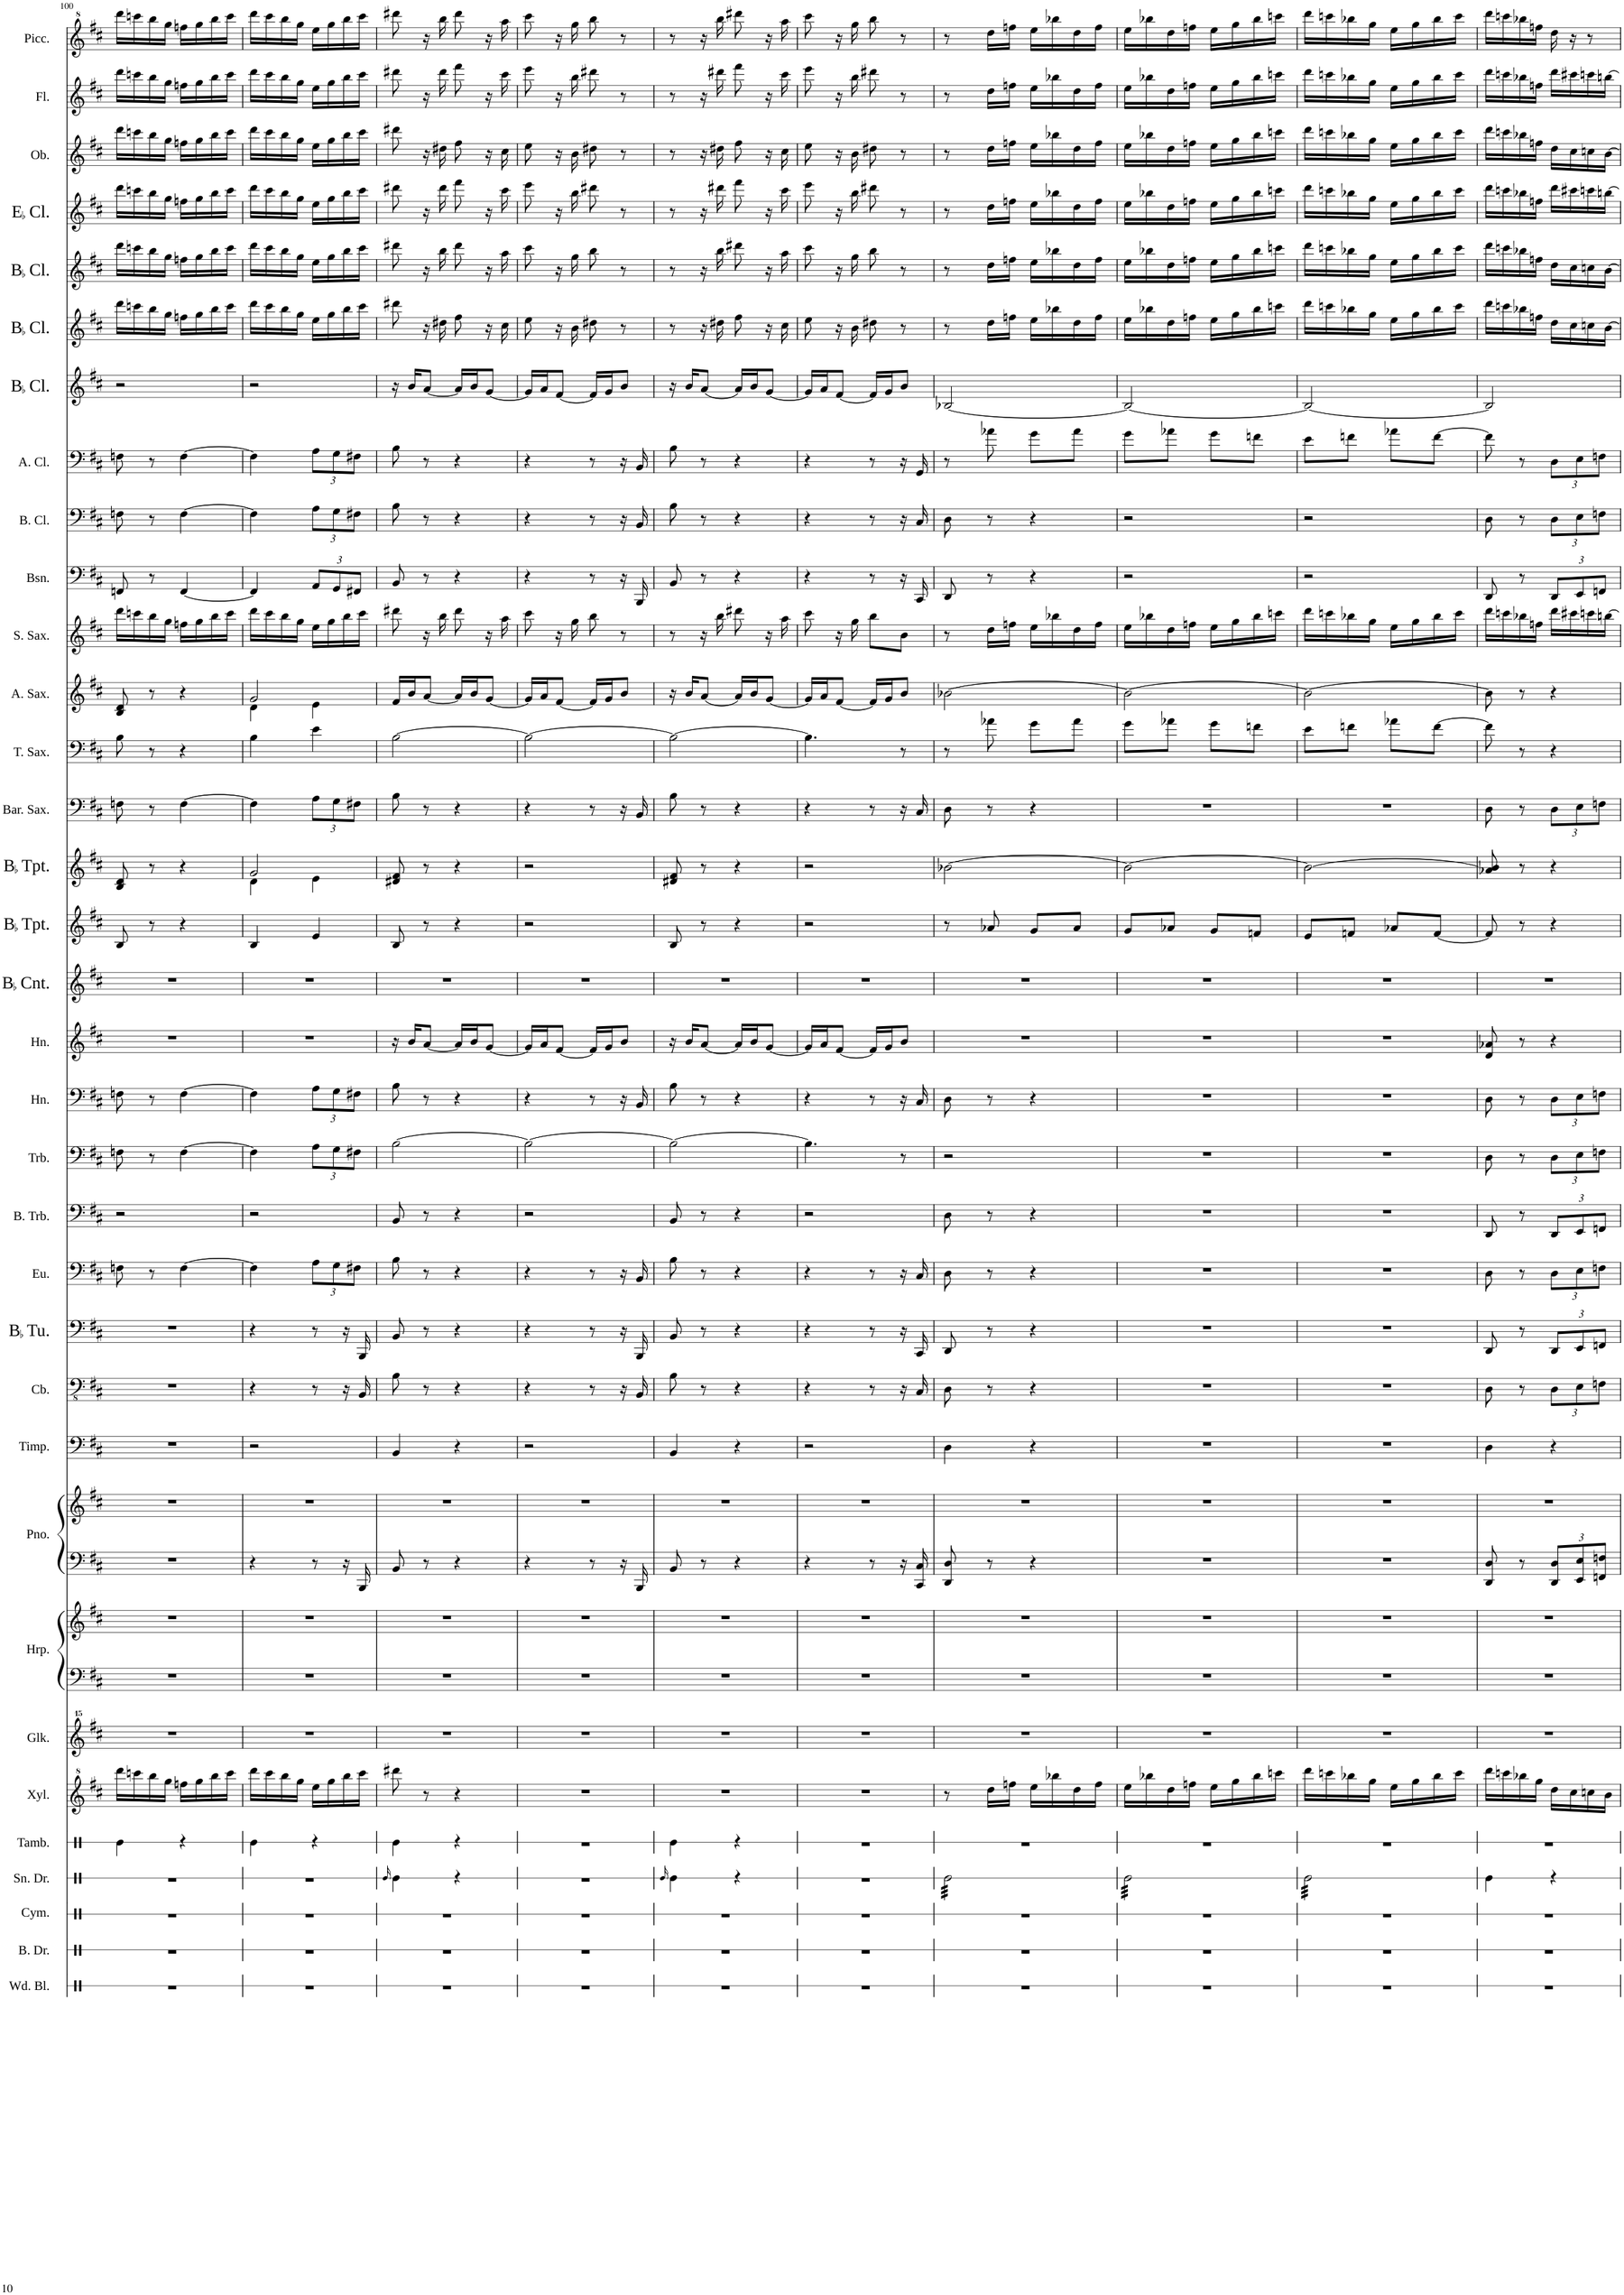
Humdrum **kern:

**kern	**kern	**kern	**kern	**kern	**kern	**kern	**kern	**kern	**kern	**kern	**kern	**kern	**kern	**kern	**kern	**kern	**kern	**kern	**kern	**kern	**kern	**kern	**kern	**kern	**kern	**kern	**kern	**kern	**kern	**kern	**kern	**kern	**kern	**kern	**kern
*part34	*part33	*part32	*part31	*part30	*part29	*part28	*part27	*part27	*part26	*part26	*part25	*part24	*part23	*part22	*part21	*part20	*part19	*part18	*part17	*part16	*part15	*part14	*part13	*part12	*part11	*part10	*part9	*part8	*part7	*part6	*part5	*part4	*part3	*part2	*part1
*staff36	*staff35	*staff34	*staff33	*staff32	*staff31	*staff30	*staff29	*staff28	*staff27	*staff26	*staff25	*staff24	*staff23	*staff22	*staff21	*staff20	*staff19	*staff18	*staff17	*staff16	*staff15	*staff14	*staff13	*staff12	*staff11	*staff10	*staff9	*staff8	*staff7	*staff6	*staff5	*staff4	*staff3	*staff2	*staff1
*I"Wood Blocks	*I"Bass Drum	*I"Cymbal	*I"Snare Drum	*I"Tambourine	*I"Xylophone	*I"Glockenspiel	*I"Harp	*	*I"Piano	*	*I"Timpani	*I"Double Bass	*I"BaccidentalFlat Tuba	*I"Euphonium	*I"Bass Trombone	*I"Trombone	*I"Horn	*I"Horn	*I"BaccidentalFlat Cornet	*I"BaccidentalFlat Trumpet	*I"BaccidentalFlat Trumpet	*I"Baritone Saxophone	*I"Tenor Saxophone	*I"Alto Saxophone	*I"Soprano Saxophone	*I"Bassoon	*I"Bass Clarinet	*I"Alto Clarinet	*I"BaccidentalFlat Clarinet	*I"BaccidentalFlat Clarinet	*I"BaccidentalFlat Clarinet	*I"EaccidentalFlat Clarinet	*I"Oboe	*I"Flute	*I"Piccolo
*I'Wd. Bl.	*I'B. Dr.	*I'Cym.	*I'Sn. Dr.	*I'Tamb.	*I'Xyl.	*I'Glk.	*I'Hrp.	*	*I'Pno.	*	*I'Timp.	*	*I'BaccidentalFlat Tu.	*I'Eu.	*I'B. Trb.	*I'Trb.	*I'Hn.	*I'Hn.	*I'BaccidentalFlat Cnt.	*I'BaccidentalFlat Tpt.	*I'BaccidentalFlat Tpt.	*I'Bar. Sax.	*I'T. Sax.	*I'A. Sax.	*I'S. Sax.	*I'Bsn.	*I'B. Cl.	*I'A. Cl.	*I'BaccidentalFlat Cl.	*I'BaccidentalFlat Cl.	*I'BaccidentalFlat Cl.	*I'EaccidentalFlat Cl.	*I'Ob.	*I'Fl.	*I'Picc.
!!LO:PB:g=z
*clefX	*clefX	*clefX	*clefX	*clefX	*clefG^2	*clefG^^2	*clefF4	*clefG2	*clefF4	*clefG2	*clefF4	*clefFv4	*clefF4	*clefF4	*clefF4	*clefF4	*clefF4	*clefG2	*clefG2	*clefG2	*clefG2	*clefF4	*clefF4	*clefG2	*clefG2	*clefF4	*clefF4	*clefF4	*clefG2	*clefG2	*clefG2	*clefG2	*clefG2	*clefG2	*clefG^2
*	*	*	*	*	*	*	*	*	*	*	*	*Trd7c12	*	*	*	*	*Trd4c7	*Trd4c7	*Trd1c2	*Trd1c2	*Trd1c2	*	*Trd8c14	*Trd5c9	*Trd5c9	*	*Trd8c14	*Trd1c2	*Trd1c2	*Trd1c2	*Trd1c2	*Trd-2c-3	*	*	*Trd-7c-12
*k[]	*k[]	*k[]	*k[]	*k[]	*k[f#c#]	*k[f#c#]	*k[f#c#]	*k[f#c#]	*k[f#c#]	*k[f#c#]	*k[f#c#]	*k[f#c#]	*k[f#c#]	*k[f#c#]	*k[f#c#]	*k[f#c#]	*k[f#c#]	*k[f#c#]	*k[f#c#]	*k[f#c#]	*k[f#c#]	*k[f#c#]	*k[f#c#]	*k[f#c#]	*k[f#c#]	*k[f#c#]	*k[f#c#]	*k[f#c#]	*k[f#c#]	*k[f#c#]	*k[f#c#]	*k[f#c#]	*k[f#c#]	*k[f#c#]	*k[f#c#]
*M2/4	*M2/4	*M2/4	*M2/4	*M2/4	*M2/4	*M2/4	*M2/4	*M2/4	*M2/4	*M2/4	*M2/4	*M2/4	*M2/4	*M2/4	*M2/4	*M2/4	*M2/4	*M2/4	*M2/4	*M2/4	*M2/4	*M2/4	*M2/4	*M2/4	*M2/4	*M2/4	*M2/4	*M2/4	*M2/4	*M2/4	*M2/4	*M2/4	*M2/4	*M2/4	*M2/4
=100	=100	=100	=100	=100	=100	=100	=100	=100	=100	=100	=100	=100	=100	=100	=100	=100	=100	=100	=100	=100	=100	=100	=100	=100	=100	=100	=100	=100	=100	=100	=100	=100	=100	=100	=100
2r	2r	2r	2r	4Re\	16dddd\LL	2r	2r	2r	2r	2r	2r	2r	2r	8Fn\	2r	8Fn\	8Fn\	2r	2r	8B/	8B/ 8d/	8Fn\	8B\	8B/ 8d/	16ddd\LL	8FFn/	8Fn\	8Fn\	2r	16ddd\LL	16ddd\LL	16ddd\LL	16ddd\LL	16ddd\LL	16dddd\LL
.	.	.	.	.	16ccccn\	.	.	.	.	.	.	.	.	.	.	.	.	.	.	.	.	.	.	.	16cccn\	.	.	.	.	16cccn\	16cccn\	16cccn\	16cccn\	16cccn\	16ccccn\
.	.	.	.	.	16bbb\	.	.	.	.	.	.	.	.	8r	.	8r	8r	.	.	8r	8r	8r	8r	8r	16bb\	8r	8r	8r	.	16bb\	16bb\	16bb\	16bb\	16bb\	16bbb\
.	.	.	.	.	16ggg\JJ	.	.	.	.	.	.	.	.	.	.	.	.	.	.	.	.	.	.	.	16gg\JJ	.	.	.	.	16gg\JJ	16gg\JJ	16gg\JJ	16gg\JJ	16gg\JJ	16ggg\JJ
.	.	.	.	4r	16fffn\LL	.	.	.	.	.	.	.	.	[4F\	.	[4F\	[4F\	.	.	4r	4r	[4F\	4r	4r	16ffn\LL	[4FF/	[4F\	[4F\	.	16ffn\LL	16ffn\LL	16ffn\LL	16ffn\LL	16ffn\LL	16fffn\LL
.	.	.	.	.	16ggg\	.	.	.	.	.	.	.	.	.	.	.	.	.	.	.	.	.	.	.	16gg\	.	.	.	.	16gg\	16gg\	16gg\	16gg\	16gg\	16ggg\
.	.	.	.	.	16bbb\	.	.	.	.	.	.	.	.	.	.	.	.	.	.	.	.	.	.	.	16bb\	.	.	.	.	16bb\	16bb\	16bb\	16bb\	16bb\	16bbb\
.	.	.	.	.	16cccc\JJ	.	.	.	.	.	.	.	.	.	.	.	.	.	.	.	.	.	.	.	16ccc\JJ	.	.	.	.	16ccc\JJ	16ccc\JJ	16ccc\JJ	16ccc\JJ	16ccc\JJ	16cccc\JJ
=101	=101	=101	=101	=101	=101	=101	=101	=101	=101	=101	=101	=101	=101	=101	=101	=101	=101	=101	=101	=101	=101	=101	=101	=101	=101	=101	=101	=101	=101	=101	=101	=101	=101	=101	=101
*	*	*	*	*	*	*	*	*	*	*	*	*	*	*	*	*	*	*	*	*	*^	*	*	*^	*	*	*	*	*	*	*	*	*	*	*
2r	2r	2r	2r	4Re\	16dddd\LL	2r	2r	2r	4r	2r	2r	4r	4r	4F\]	2r	4F\]	4F\]	2r	2r	4B/	2g/	4d\	4F\]	4B\	2g/	4d\	16ddd\LL	4FF/]	4F\]	4F\]	2r	16ddd\LL	16ddd\LL	16ddd\LL	16ddd\LL	16ddd\LL	16dddd\LL
.	.	.	.	.	16cccc#\	.	.	.	.	.	.	.	.	.	.	.	.	.	.	.	.	.	.	.	.	.	16ccc#\	.	.	.	.	16ccc#\	16ccc#\	16ccc#\	16ccc#\	16ccc#\	16cccc#\
.	.	.	.	.	16bbb\	.	.	.	.	.	.	.	.	.	.	.	.	.	.	.	.	.	.	.	.	.	16bb\	.	.	.	.	16bb\	16bb\	16bb\	16bb\	16bb\	16bbb\
.	.	.	.	.	16ggg\JJ	.	.	.	.	.	.	.	.	.	.	.	.	.	.	.	.	.	.	.	.	.	16gg\JJ	.	.	.	.	16gg\JJ	16gg\JJ	16gg\JJ	16gg\JJ	16gg\JJ	16ggg\JJ
*	*	*	*	*	*	*	*	*	*	*	*	*	*	*Xbrackettup	*	*Xbrackettup	*Xbrackettup	*	*	*	*	*	*Xbrackettup	*	*	*	*	*Xbrackettup	*Xbrackettup	*Xbrackettup	*	*	*	*	*	*	*
.	.	.	.	4r	16eee\LL	.	.	.	8r	.	.	8r	8r	12A\L	.	12A\L	12A\L	.	.	4e/	.	4e\	12A\L	4e\	.	4e\	16ee\LL	12AA/L	12A\L	12A\L	.	16ee\LL	16ee\LL	16ee\LL	16ee\LL	16ee\LL	16eee\LL
.	.	.	.	.	16ggg\	.	.	.	.	.	.	.	.	.	.	.	.	.	.	.	.	.	.	.	.	.	16gg\	.	.	.	.	16gg\	16gg\	16gg\	16gg\	16gg\	16ggg\
.	.	.	.	.	.	.	.	.	.	.	.	.	.	12G\	.	12G\	12G\	.	.	.	.	.	12G\	.	.	.	.	12GG/	12G\	12G\	.	.	.	.	.	.	.
.	.	.	.	.	16bbb\	.	.	.	16r	.	.	16r	16r	.	.	.	.	.	.	.	.	.	.	.	.	.	16bb\	.	.	.	.	16bb\	16bb\	16bb\	16bb\	16bb\	16bbb\
.	.	.	.	.	.	.	.	.	.	.	.	.	.	12F#X\J	.	12F#X\J	12F#X\J	.	.	.	.	.	12F#X\J	.	.	.	.	12FF#X/J	12F#X\J	12F#X\J	.	.	.	.	.	.	.
.	.	.	.	.	16cccc#\JJ	.	.	.	16BBB/	.	.	16BBB/	16BBB/	.	.	.	.	.	.	.	.	.	.	.	.	.	16ccc#\JJ	.	.	.	.	16ccc#\JJ	16ccc#\JJ	16ccc#\JJ	16ccc#\JJ	16ccc#\JJ	16cccc#\JJ
*	*	*	*	*	*	*	*	*	*	*	*	*	*	*	*	*	*	*	*	*	*v	*v	*	*	*v	*v	*	*	*	*	*	*	*	*	*	*	*
=102	=102	=102	=102	=102	=102	=102	=102	=102	=102	=102	=102	=102	=102	=102	=102	=102	=102	=102	=102	=102	=102	=102	=102	=102	=102	=102	=102	=102	=102	=102	=102	=102	=102	=102	=102
.	.	.	16qRe/	.	.	.	.	.	.	.	.	.	.	.	.	.	.	.	.	.	.	.	.	.	.	.	.	.	.	.	.	.	.	.	.
2r	2r	2r	4Re\	4Re\	8dddd#X\	2r	2r	2r	8BB/	2r	4BB/	8BB\	8BB/	8B\	8BB/	[2B\	8B\	16r	2r	8B/	8d#X/ 8f#/	8B\	[2B\	16f#/LL	8ddd#X\	8BB/	8B\	8B\	16r	8ddd#X\	8ddd#X\	8ddd#X\	8ddd#X\	8ddd#X\	8dddd#X\
.	.	.	.	.	.	.	.	.	.	.	.	.	.	.	.	.	.	16b/KL	.	.	.	.	.	16b/J	.	.	.	.	16b/KL	.	.	.	.	.	.
.	.	.	.	.	8r	.	.	.	8r	.	.	8r	8r	8r	8r	.	8r	[8a/J	.	8r	8r	8r	.	[8a/J	16r	8r	8r	8r	[8a/J	16r	16r	16r	16r	16r	16r
.	.	.	.	.	.	.	.	.	.	.	.	.	.	.	.	.	.	.	.	.	.	.	.	.	16bb\	.	.	.	.	16dd#X\	16bb\	16ddd#\	16dd#X\	16ddd#\	16bbb\
.	.	.	4r	4r	4r	.	.	.	4r	.	4r	4r	4r	4r	4r	.	4r	16a/LL]	.	4r	4r	4r	.	16a/LL]	8ddd#\	4r	4r	4r	16a/LL]	8ff#\	8ddd#\	8fff#\	8ff#\	8fff#\	8dddd#\
.	.	.	.	.	.	.	.	.	.	.	.	.	.	.	.	.	.	16b/J	.	.	.	.	.	16b/J	.	.	.	.	16b/J	.	.	.	.	.	.
.	.	.	.	.	.	.	.	.	.	.	.	.	.	.	.	.	.	[8g/J	.	.	.	.	.	[8g/J	16r	.	.	.	[8g/J	16r	16r	16r	16r	16r	16r
.	.	.	.	.	.	.	.	.	.	.	.	.	.	.	.	.	.	.	.	.	.	.	.	.	16aa\	.	.	.	.	16cc#\	16aa\	16ccc#\	16cc#\	16ccc#\	16aaa\
=103	=103	=103	=103	=103	=103	=103	=103	=103	=103	=103	=103	=103	=103	=103	=103	=103	=103	=103	=103	=103	=103	=103	=103	=103	=103	=103	=103	=103	=103	=103	=103	=103	=103	=103	=103
2r	2r	2r	2r	2r	2r	2r	2r	2r	4r	2r	2r	4r	4r	4r	2r	2B\_	4r	16g/LL]	2r	2r	2r	4r	2B\_	16g/LL]	8ccc#\	4r	4r	4r	16g/LL]	8ee\	8ccc#\	8eee\	8ee\	8eee\	8cccc#\
.	.	.	.	.	.	.	.	.	.	.	.	.	.	.	.	.	.	16a/J	.	.	.	.	.	16a/J	.	.	.	.	16a/J	.	.	.	.	.	.
.	.	.	.	.	.	.	.	.	.	.	.	.	.	.	.	.	.	[8f#/J	.	.	.	.	.	[8f#/J	16r	.	.	.	[8f#/J	16r	16r	16r	16r	16r	16r
.	.	.	.	.	.	.	.	.	.	.	.	.	.	.	.	.	.	.	.	.	.	.	.	.	16gg\	.	.	.	.	16b\	16gg\	16bb\	16b\	16bb\	16ggg\
.	.	.	.	.	.	.	.	.	8r	.	.	8r	8r	8r	.	.	8r	16f#/LL]	.	.	.	8r	.	16f#/LL]	8bb\	8r	8r	8r	16f#/LL]	8dd#X\	8bb\	8ddd#X\	8dd#X\	8ddd#X\	8bbb\
.	.	.	.	.	.	.	.	.	.	.	.	.	.	.	.	.	.	16g/J	.	.	.	.	.	16g/J	.	.	.	.	16g/J	.	.	.	.	.	.
.	.	.	.	.	.	.	.	.	16r	.	.	16r	16r	16r	.	.	16r	8b/J	.	.	.	16r	.	8b/J	8r	16r	16r	16r	8b/J	8r	8r	8r	8r	8r	8r
.	.	.	.	.	.	.	.	.	16BBB/	.	.	16BBB/	16BBB/	16BB/	.	.	16BB/	.	.	.	.	16BB/	.	.	.	16BBB/	16BB/	16BB/	.	.	.	.	.	.	.
=104	=104	=104	=104	=104	=104	=104	=104	=104	=104	=104	=104	=104	=104	=104	=104	=104	=104	=104	=104	=104	=104	=104	=104	=104	=104	=104	=104	=104	=104	=104	=104	=104	=104	=104	=104
.	.	.	16qRe/	.	.	.	.	.	.	.	.	.	.	.	.	.	.	.	.	.	.	.	.	.	.	.	.	.	.	.	.	.	.	.	.
2r	2r	2r	4Re\	4Re\	2r	2r	2r	2r	8BB/	2r	4BB/	8BB\	8BB/	8B\	8BB/	2B\_	8B\	16r	2r	8B/	8d#X/ 8f#/	8B\	2B\_	16r	8r	8BB/	8B\	8B\	16r	8r	8r	8r	8r	8r	8r
.	.	.	.	.	.	.	.	.	.	.	.	.	.	.	.	.	.	16b/KL	.	.	.	.	.	16b/KL	.	.	.	.	16b/KL	.	.	.	.	.	.
.	.	.	.	.	.	.	.	.	8r	.	.	8r	8r	8r	8r	.	8r	[8a/J	.	8r	8r	8r	.	[8a/J	16r	8r	8r	8r	[8a/J	16r	16r	16r	16r	16r	16r
.	.	.	.	.	.	.	.	.	.	.	.	.	.	.	.	.	.	.	.	.	.	.	.	.	16bb\	.	.	.	.	16dd#X\	16bb\	16ddd#X\	16dd#X\	16ddd#X\	16bbb\
.	.	.	4r	4r	.	.	.	.	4r	.	4r	4r	4r	4r	4r	.	4r	16a/LL]	.	4r	4r	4r	.	16a/LL]	8ddd#X\	4r	4r	4r	16a/LL]	8ff#\	8ddd#X\	8fff#\	8ff#\	8fff#\	8dddd#X\
.	.	.	.	.	.	.	.	.	.	.	.	.	.	.	.	.	.	16b/J	.	.	.	.	.	16b/J	.	.	.	.	16b/J	.	.	.	.	.	.
.	.	.	.	.	.	.	.	.	.	.	.	.	.	.	.	.	.	[8g/J	.	.	.	.	.	[8g/J	16r	.	.	.	[8g/J	16r	16r	16r	16r	16r	16r
.	.	.	.	.	.	.	.	.	.	.	.	.	.	.	.	.	.	.	.	.	.	.	.	.	16aa\	.	.	.	.	16cc#\	16aa\	16ccc#\	16cc#\	16ccc#\	16aaa\
=105	=105	=105	=105	=105	=105	=105	=105	=105	=105	=105	=105	=105	=105	=105	=105	=105	=105	=105	=105	=105	=105	=105	=105	=105	=105	=105	=105	=105	=105	=105	=105	=105	=105	=105	=105
2r	2r	2r	2r	2r	2r	2r	2r	2r	4r	2r	2r	4r	4r	4r	2r	4.B\]	4r	16g/LL]	2r	2r	2r	4r	4.B\]	16g/LL]	8ccc#\	4r	4r	4r	16g/LL]	8ee\	8ccc#\	8eee\	8ee\	8eee\	8cccc#\
.	.	.	.	.	.	.	.	.	.	.	.	.	.	.	.	.	.	16a/J	.	.	.	.	.	16a/J	.	.	.	.	16a/J	.	.	.	.	.	.
.	.	.	.	.	.	.	.	.	.	.	.	.	.	.	.	.	.	[8f#/J	.	.	.	.	.	[8f#/J	16r	.	.	.	[8f#/J	16r	16r	16r	16r	16r	16r
.	.	.	.	.	.	.	.	.	.	.	.	.	.	.	.	.	.	.	.	.	.	.	.	.	16gg\	.	.	.	.	16b\	16gg\	16bb\	16b\	16bb\	16ggg\
.	.	.	.	.	.	.	.	.	8r	.	.	8r	8r	8r	.	.	8r	16f#/LL]	.	.	.	8r	.	16f#/LL]	8bb\L	8r	8r	8r	16f#/LL]	8dd#X\	8bb\	8ddd#X\	8dd#X\	8ddd#X\	8bbb\
.	.	.	.	.	.	.	.	.	.	.	.	.	.	.	.	.	.	16g/J	.	.	.	.	.	16g/J	.	.	.	.	16g/J	.	.	.	.	.	.
.	.	.	.	.	.	.	.	.	16r	.	.	16r	16r	16r	.	8r	16r	8b/J	.	.	.	16r	8r	8b/J	8b\J	16r	16r	16r	8b/J	8r	8r	8r	8r	8r	8r
.	.	.	.	.	.	.	.	.	16CC#/ 16C#/	.	.	16CC#/	16CC#/	16C#/	.	.	16C#/	.	.	.	.	16C#/	.	.	.	16CC#/	16C#/	16GG/	.	.	.	.	.	.	.
=106	=106	=106	=106	=106	=106	=106	=106	=106	=106	=106	=106	=106	=106	=106	=106	=106	=106	=106	=106	=106	=106	=106	=106	=106	=106	=106	=106	=106	=106	=106	=106	=106	=106	=106	=106
*	*	*	*^	*	*	*	*	*	*	*	*	*	*	*	*	*	*	*	*	*	*	*	*	*	*	*	*	*	*	*	*	*	*	*	*
*	*	*	*	*Xbrackettup	*	*	*	*	*	*	*	*	*	*	*	*	*	*	*	*	*	*	*	*	*	*	*	*	*	*	*	*	*	*	*	*
*	*	*	*tremolo	*	*	*	*	*	*	*	*	*	*	*	*	*	*	*	*	*	*	*	*	*	*	*	*	*	*	*	*	*	*	*	*	*
2r	2r	2r	32Re\LLL	24ReLL	2r	8r	2r	2r	2r	8DD/ 8D/	2r	4D\	8DD\	8DD/	8D\	8D\	2r	8D\	2r	2r	8r	[2b-X\	8D\	8r	[2b-X\	8r	8DD/	8D\	8r	[2B-X/	8r	8r	8r	8r	8r	8r
.	.	.	32Re\	.	.	.	.	.	.	.	.	.	.	.	.	.	.	.	.	.	.	.	.	.	.	.	.	.	.	.	.	.	.	.	.	.
.	.	.	.	24Re	.	.	.	.	.	.	.	.	.	.	.	.	.	.	.	.	.	.	.	.	.	.	.	.	.	.	.	.	.	.	.	.
.	.	.	32Re\	.	.	.	.	.	.	.	.	.	.	.	.	.	.	.	.	.	.	.	.	.	.	.	.	.	.	.	.	.	.	.	.	.
.	.	.	.	24Re	.	.	.	.	.	.	.	.	.	.	.	.	.	.	.	.	.	.	.	.	.	.	.	.	.	.	.	.	.	.	.	.
.	.	.	32Re\	.	.	.	.	.	.	.	.	.	.	.	.	.	.	.	.	.	.	.	.	.	.	.	.	.	.	.	.	.	.	.	.	.
.	.	.	32Re\	24Re	.	16ddd\LL	.	.	.	8r	.	.	8r	8r	8r	8r	.	8r	.	.	8a-X/	.	8r	8a-X\	.	16dd\LL	8r	8r	8a-X\	.	16dd\LL	16dd\LL	16dd\LL	16dd\LL	16dd\LL	16ddd\LL
.	.	.	32Re\	.	.	.	.	.	.	.	.	.	.	.	.	.	.	.	.	.	.	.	.	.	.	.	.	.	.	.	.	.	.	.	.	.
.	.	.	.	24Re	.	.	.	.	.	.	.	.	.	.	.	.	.	.	.	.	.	.	.	.	.	.	.	.	.	.	.	.	.	.	.	.
.	.	.	32Re\	.	.	16fffn\JJ	.	.	.	.	.	.	.	.	.	.	.	.	.	.	.	.	.	.	.	16ffn\JJ	.	.	.	.	16ffn\JJ	16ffn\JJ	16ffn\JJ	16ffn\JJ	16ffn\JJ	16fffn\JJ
.	.	.	.	24ReJJ	.	.	.	.	.	.	.	.	.	.	.	.	.	.	.	.	.	.	.	.	.	.	.	.	.	.	.	.	.	.	.	.
.	.	.	32Re\	.	.	.	.	.	.	.	.	.	.	.	.	.	.	.	.	.	.	.	.	.	.	.	.	.	.	.	.	.	.	.	.	.
.	.	.	32Re\	24ReLL	.	16eee\LL	.	.	.	4r	.	4r	4r	4r	4r	4r	.	4r	.	.	8g/L	.	4r	8g\L	.	16ee\LL	4r	4r	8g\L	.	16ee\LL	16ee\LL	16ee\LL	16ee\LL	16ee\LL	16eee\LL
.	.	.	32Re\	.	.	.	.	.	.	.	.	.	.	.	.	.	.	.	.	.	.	.	.	.	.	.	.	.	.	.	.	.	.	.	.	.
.	.	.	.	24Re	.	.	.	.	.	.	.	.	.	.	.	.	.	.	.	.	.	.	.	.	.	.	.	.	.	.	.	.	.	.	.	.
.	.	.	32Re\	.	.	16bbb-X\	.	.	.	.	.	.	.	.	.	.	.	.	.	.	.	.	.	.	.	16bb-X\	.	.	.	.	16bb-X\	16bb-X\	16bb-X\	16bb-X\	16bb-X\	16bbb-X\
.	.	.	.	24Re	.	.	.	.	.	.	.	.	.	.	.	.	.	.	.	.	.	.	.	.	.	.	.	.	.	.	.	.	.	.	.	.
.	.	.	32Re\	.	.	.	.	.	.	.	.	.	.	.	.	.	.	.	.	.	.	.	.	.	.	.	.	.	.	.	.	.	.	.	.	.
.	.	.	32Re\	24Re	.	16ddd\	.	.	.	.	.	.	.	.	.	.	.	.	.	.	8a-/J	.	.	8a-\J	.	16dd\	.	.	8a-\J	.	16dd\	16dd\	16dd\	16dd\	16dd\	16ddd\
.	.	.	32Re\	.	.	.	.	.	.	.	.	.	.	.	.	.	.	.	.	.	.	.	.	.	.	.	.	.	.	.	.	.	.	.	.	.
.	.	.	.	24Re	.	.	.	.	.	.	.	.	.	.	.	.	.	.	.	.	.	.	.	.	.	.	.	.	.	.	.	.	.	.	.	.
.	.	.	32Re\	.	.	16fff\JJ	.	.	.	.	.	.	.	.	.	.	.	.	.	.	.	.	.	.	.	16ff\JJ	.	.	.	.	16ff\JJ	16ff\JJ	16ff\JJ	16ff\JJ	16ff\JJ	16fff\JJ
.	.	.	.	24ReJJ	.	.	.	.	.	.	.	.	.	.	.	.	.	.	.	.	.	.	.	.	.	.	.	.	.	.	.	.	.	.	.	.
.	.	.	32Re\JJJ	.	.	.	.	.	.	.	.	.	.	.	.	.	.	.	.	.	.	.	.	.	.	.	.	.	.	.	.	.	.	.	.	.
=107	=107	=107	=107	=107	=107	=107	=107	=107	=107	=107	=107	=107	=107	=107	=107	=107	=107	=107	=107	=107	=107	=107	=107	=107	=107	=107	=107	=107	=107	=107	=107	=107	=107	=107	=107	=107
2r	2r	2r	32Re\LLL	24ReLL	2r	16eee\LL	2r	2r	2r	2r	2r	2r	2r	2r	2r	2r	2r	2r	2r	2r	8g/L	2b-\_	2r	8g\L	2b-\_	16ee\LL	2r	2r	8g\L	2B-/_	16ee\LL	16ee\LL	16ee\LL	16ee\LL	16ee\LL	16eee\LL
.	.	.	32Re\	.	.	.	.	.	.	.	.	.	.	.	.	.	.	.	.	.	.	.	.	.	.	.	.	.	.	.	.	.	.	.	.	.
.	.	.	.	24Re	.	.	.	.	.	.	.	.	.	.	.	.	.	.	.	.	.	.	.	.	.	.	.	.	.	.	.	.	.	.	.	.
.	.	.	32Re\	.	.	16bbb-X\	.	.	.	.	.	.	.	.	.	.	.	.	.	.	.	.	.	.	.	16bb-X\	.	.	.	.	16bb-X\	16bb-X\	16bb-X\	16bb-X\	16bb-X\	16bbb-X\
.	.	.	.	24Re	.	.	.	.	.	.	.	.	.	.	.	.	.	.	.	.	.	.	.	.	.	.	.	.	.	.	.	.	.	.	.	.
.	.	.	32Re\	.	.	.	.	.	.	.	.	.	.	.	.	.	.	.	.	.	.	.	.	.	.	.	.	.	.	.	.	.	.	.	.	.
.	.	.	32Re\	24Re	.	16ddd\	.	.	.	.	.	.	.	.	.	.	.	.	.	.	8a-X/J	.	.	8a-X\J	.	16dd\	.	.	8a-X\J	.	16dd\	16dd\	16dd\	16dd\	16dd\	16ddd\
.	.	.	32Re\	.	.	.	.	.	.	.	.	.	.	.	.	.	.	.	.	.	.	.	.	.	.	.	.	.	.	.	.	.	.	.	.	.
.	.	.	.	24Re	.	.	.	.	.	.	.	.	.	.	.	.	.	.	.	.	.	.	.	.	.	.	.	.	.	.	.	.	.	.	.	.
.	.	.	32Re\	.	.	16fffn\JJ	.	.	.	.	.	.	.	.	.	.	.	.	.	.	.	.	.	.	.	16ffn\JJ	.	.	.	.	16ffn\JJ	16ffn\JJ	16ffn\JJ	16ffn\JJ	16ffn\JJ	16fffn\JJ
.	.	.	.	24ReJJ	.	.	.	.	.	.	.	.	.	.	.	.	.	.	.	.	.	.	.	.	.	.	.	.	.	.	.	.	.	.	.	.
.	.	.	32Re\	.	.	.	.	.	.	.	.	.	.	.	.	.	.	.	.	.	.	.	.	.	.	.	.	.	.	.	.	.	.	.	.	.
.	.	.	32Re\	24ReLL	.	16eee\LL	.	.	.	.	.	.	.	.	.	.	.	.	.	.	8g/L	.	.	8g\L	.	16ee\LL	.	.	8g\L	.	16ee\LL	16ee\LL	16ee\LL	16ee\LL	16ee\LL	16eee\LL
.	.	.	32Re\	.	.	.	.	.	.	.	.	.	.	.	.	.	.	.	.	.	.	.	.	.	.	.	.	.	.	.	.	.	.	.	.	.
.	.	.	.	24Re	.	.	.	.	.	.	.	.	.	.	.	.	.	.	.	.	.	.	.	.	.	.	.	.	.	.	.	.	.	.	.	.
.	.	.	32Re\	.	.	16ggg\	.	.	.	.	.	.	.	.	.	.	.	.	.	.	.	.	.	.	.	16gg\	.	.	.	.	16gg\	16gg\	16gg\	16gg\	16gg\	16ggg\
.	.	.	.	24Re	.	.	.	.	.	.	.	.	.	.	.	.	.	.	.	.	.	.	.	.	.	.	.	.	.	.	.	.	.	.	.	.
.	.	.	32Re\	.	.	.	.	.	.	.	.	.	.	.	.	.	.	.	.	.	.	.	.	.	.	.	.	.	.	.	.	.	.	.	.	.
.	.	.	32Re\	24Re	.	16bbb-\	.	.	.	.	.	.	.	.	.	.	.	.	.	.	8fn/J	.	.	8fn\J	.	16bb-\	.	.	8fn\J	.	16bb-\	16bb-\	16bb-\	16bb-\	16bb-\	16bbb-\
.	.	.	32Re\	.	.	.	.	.	.	.	.	.	.	.	.	.	.	.	.	.	.	.	.	.	.	.	.	.	.	.	.	.	.	.	.	.
.	.	.	.	24Re	.	.	.	.	.	.	.	.	.	.	.	.	.	.	.	.	.	.	.	.	.	.	.	.	.	.	.	.	.	.	.	.
.	.	.	32Re\	.	.	16ccccn\JJ	.	.	.	.	.	.	.	.	.	.	.	.	.	.	.	.	.	.	.	16cccn\JJ	.	.	.	.	16cccn\JJ	16cccn\JJ	16cccn\JJ	16cccn\JJ	16cccn\JJ	16ccccn\JJ
.	.	.	.	24ReJJ	.	.	.	.	.	.	.	.	.	.	.	.	.	.	.	.	.	.	.	.	.	.	.	.	.	.	.	.	.	.	.	.
.	.	.	32Re\JJJ	.	.	.	.	.	.	.	.	.	.	.	.	.	.	.	.	.	.	.	.	.	.	.	.	.	.	.	.	.	.	.	.	.
=108	=108	=108	=108	=108	=108	=108	=108	=108	=108	=108	=108	=108	=108	=108	=108	=108	=108	=108	=108	=108	=108	=108	=108	=108	=108	=108	=108	=108	=108	=108	=108	=108	=108	=108	=108	=108
2r	2r	2r	32Re\LLL	24ReLL	2r	16dddd\LL	2r	2r	2r	2r	2r	2r	2r	2r	2r	2r	2r	2r	2r	2r	8e/L	2b-\_	2r	8e\L	2b-\_	16ddd\LL	2r	2r	8e\L	2B-/_	16ddd\LL	16ddd\LL	16ddd\LL	16ddd\LL	16ddd\LL	16dddd\LL
.	.	.	32Re\	.	.	.	.	.	.	.	.	.	.	.	.	.	.	.	.	.	.	.	.	.	.	.	.	.	.	.	.	.	.	.	.	.
.	.	.	.	24Re	.	.	.	.	.	.	.	.	.	.	.	.	.	.	.	.	.	.	.	.	.	.	.	.	.	.	.	.	.	.	.	.
.	.	.	32Re\	.	.	16ccccn\	.	.	.	.	.	.	.	.	.	.	.	.	.	.	.	.	.	.	.	16cccn\	.	.	.	.	16cccn\	16cccn\	16cccn\	16cccn\	16cccn\	16ccccn\
.	.	.	.	24Re	.	.	.	.	.	.	.	.	.	.	.	.	.	.	.	.	.	.	.	.	.	.	.	.	.	.	.	.	.	.	.	.
.	.	.	32Re\	.	.	.	.	.	.	.	.	.	.	.	.	.	.	.	.	.	.	.	.	.	.	.	.	.	.	.	.	.	.	.	.	.
.	.	.	32Re\	24Re	.	16bbb-X\	.	.	.	.	.	.	.	.	.	.	.	.	.	.	8fn/J	.	.	8fn\J	.	16bb-X\	.	.	8fn\J	.	16bb-X\	16bb-X\	16bb-X\	16bb-X\	16bb-X\	16bbb-X\
.	.	.	32Re\	.	.	.	.	.	.	.	.	.	.	.	.	.	.	.	.	.	.	.	.	.	.	.	.	.	.	.	.	.	.	.	.	.
.	.	.	.	24Re	.	.	.	.	.	.	.	.	.	.	.	.	.	.	.	.	.	.	.	.	.	.	.	.	.	.	.	.	.	.	.	.
.	.	.	32Re\	.	.	16ggg\JJ	.	.	.	.	.	.	.	.	.	.	.	.	.	.	.	.	.	.	.	16gg\JJ	.	.	.	.	16gg\JJ	16gg\JJ	16gg\JJ	16gg\JJ	16gg\JJ	16ggg\JJ
.	.	.	.	24ReJJ	.	.	.	.	.	.	.	.	.	.	.	.	.	.	.	.	.	.	.	.	.	.	.	.	.	.	.	.	.	.	.	.
.	.	.	32Re\	.	.	.	.	.	.	.	.	.	.	.	.	.	.	.	.	.	.	.	.	.	.	.	.	.	.	.	.	.	.	.	.	.
.	.	.	32Re\	24ReLL	.	16eee\LL	.	.	.	.	.	.	.	.	.	.	.	.	.	.	8a-X/L	.	.	8a-X\L	.	16ee\LL	.	.	8a-X\L	.	16ee\LL	16ee\LL	16ee\LL	16ee\LL	16ee\LL	16eee\LL
.	.	.	32Re\	.	.	.	.	.	.	.	.	.	.	.	.	.	.	.	.	.	.	.	.	.	.	.	.	.	.	.	.	.	.	.	.	.
.	.	.	.	24Re	.	.	.	.	.	.	.	.	.	.	.	.	.	.	.	.	.	.	.	.	.	.	.	.	.	.	.	.	.	.	.	.
.	.	.	32Re\	.	.	16ggg\	.	.	.	.	.	.	.	.	.	.	.	.	.	.	.	.	.	.	.	16gg\	.	.	.	.	16gg\	16gg\	16gg\	16gg\	16gg\	16ggg\
.	.	.	.	24Re	.	.	.	.	.	.	.	.	.	.	.	.	.	.	.	.	.	.	.	.	.	.	.	.	.	.	.	.	.	.	.	.
.	.	.	32Re\	.	.	.	.	.	.	.	.	.	.	.	.	.	.	.	.	.	.	.	.	.	.	.	.	.	.	.	.	.	.	.	.	.
.	.	.	32Re\	24Re	.	16bbb-\	.	.	.	.	.	.	.	.	.	.	.	.	.	.	[8f/J	.	.	[8f\J	.	16bb-\	.	.	[8f\J	.	16bb-\	16bb-\	16bb-\	16bb-\	16bb-\	16bbb-\
.	.	.	32Re\	.	.	.	.	.	.	.	.	.	.	.	.	.	.	.	.	.	.	.	.	.	.	.	.	.	.	.	.	.	.	.	.	.
.	.	.	.	24Re	.	.	.	.	.	.	.	.	.	.	.	.	.	.	.	.	.	.	.	.	.	.	.	.	.	.	.	.	.	.	.	.
.	.	.	32Re\	.	.	16cccc\JJ	.	.	.	.	.	.	.	.	.	.	.	.	.	.	.	.	.	.	.	16ccc\JJ	.	.	.	.	16ccc\JJ	16ccc\JJ	16ccc\JJ	16ccc\JJ	16ccc\JJ	16cccc\JJ
.	.	.	.	24ReJJ	.	.	.	.	.	.	.	.	.	.	.	.	.	.	.	.	.	.	.	.	.	.	.	.	.	.	.	.	.	.	.	.
.	.	.	32Re\JJJ	.	.	.	.	.	.	.	.	.	.	.	.	.	.	.	.	.	.	.	.	.	.	.	.	.	.	.	.	.	.	.	.	.
*	*	*	*Xtremolo	*	*	*	*	*	*	*	*	*	*	*	*	*	*	*	*	*	*	*	*	*	*	*	*	*	*	*	*	*	*	*	*	*
*	*	*	*v	*v	*	*	*	*	*	*	*	*	*	*	*	*	*	*	*	*	*	*	*	*	*	*	*	*	*	*	*	*	*	*	*	*
=109	=109	=109	=109	=109	=109	=109	=109	=109	=109	=109	=109	=109	=109	=109	=109	=109	=109	=109	=109	=109	=109	=109	=109	=109	=109	=109	=109	=109	=109	=109	=109	=109	=109	=109	=109
2r	2r	2r	4Re\	2r	16dddd\LL	2r	2r	2r	8DD/ 8D/	2r	4D\	8DD\	8DD/	8D\	8DD/	8D\	8D\	8d/ 8a-X/	2r	8f/]	8a-X/ 8b-/]	8D\	8f\]	8b-\]	16ddd\LL	8DD/	8D\	8f\]	2B-/]	16ddd\LL	16ddd\LL	16ddd\LL	16ddd\LL	16ddd\LL	16dddd\LL
.	.	.	.	.	16ccccn\	.	.	.	.	.	.	.	.	.	.	.	.	.	.	.	.	.	.	.	16cccn\	.	.	.	.	16cccn\	16cccn\	16cccn\	16cccn\	16cccn\	16ccccn\
.	.	.	.	.	16bbb-X\	.	.	.	8r	.	.	8r	8r	8r	8r	8r	8r	8r	.	8r	8r	8r	8r	8r	16bb-X\	8r	8r	8r	.	16bb-X\	16bb-X\	16bb-X\	16bb-X\	16bb-X\	16bbb-X\
.	.	.	.	.	16ggg\JJ	.	.	.	.	.	.	.	.	.	.	.	.	.	.	.	.	.	.	.	16ffn\JJ	.	.	.	.	16ffn\JJ	16ffn\JJ	16ffn\JJ	16ffn\JJ	16ffn\JJ	16fffn\JJ
*	*	*	*	*	*	*	*	*	*Xbrackettup	*	*	*Xbrackettup	*Xbrackettup	*	*Xbrackettup	*	*	*	*	*	*	*	*	*	*	*	*	*	*	*	*	*	*	*	*
.	.	.	4r	.	16ddd\LL	.	.	.	12DD/ 12D/L	.	4r	12DD\L	12DD/L	12D\L	12DD/L	12D\L	12D\L	4r	.	4r	4r	12D\L	4r	4r	16ddd\LL	12DD/L	12D\L	12D\L	.	16dd\LL	16dd\LL	16ddd\LL	16dd\LL	16ddd\LL	16ddd\
.	.	.	.	.	16ccc#\	.	.	.	.	.	.	.	.	.	.	.	.	.	.	.	.	.	.	.	16ccc#X\	.	.	.	.	16cc#\	16cc#\	16ccc#X\	16cc#\	16ccc#X\	16r
.	.	.	.	.	.	.	.	.	12EE/ 12E/	.	.	12EE\	12EE/	12E\	12EE/	12E\	12E\	.	.	.	.	12E\	.	.	.	12EE/	12E\	12E\	.	.	.	.	.	.	.
.	.	.	.	.	16cccn\	.	.	.	.	.	.	.	.	.	.	.	.	.	.	.	.	.	.	.	16cccn\	.	.	.	.	16ccn\	16ccn\	16cccn\	16ccn\	16cccn\	8r
.	.	.	.	.	.	.	.	.	12FFn/ 12Fn/J	.	.	12FFn\J	12FFn/J	12Fn\J	12FFn/J	12Fn\J	12Fn\J	.	.	.	.	12Fn\J	.	.	.	12FFn/J	12Fn\J	12Fn\J	.	.	.	.	.	.	.
.	.	.	.	.	16bb\JJ	.	.	.	.	.	.	.	.	.	.	.	.	.	.	.	.	.	.	.	[16bbn\JJ	.	.	.	.	[16b\JJ	[16b\JJ	[16bbn\JJ	[16b\JJ	[16bbn\JJ	.
=	=	=	=	=	=	=	=	=	=	=	=	=	=	=	=	=	=	=	=	=	=	=	=	=	=	=	=	=	=	=	=	=	=	=	=
*-	*-	*-	*-	*-	*-	*-	*-	*-	*-	*-	*-	*-	*-	*-	*-	*-	*-	*-	*-	*-	*-	*-	*-	*-	*-	*-	*-	*-	*-	*-	*-	*-	*-	*-	*-
